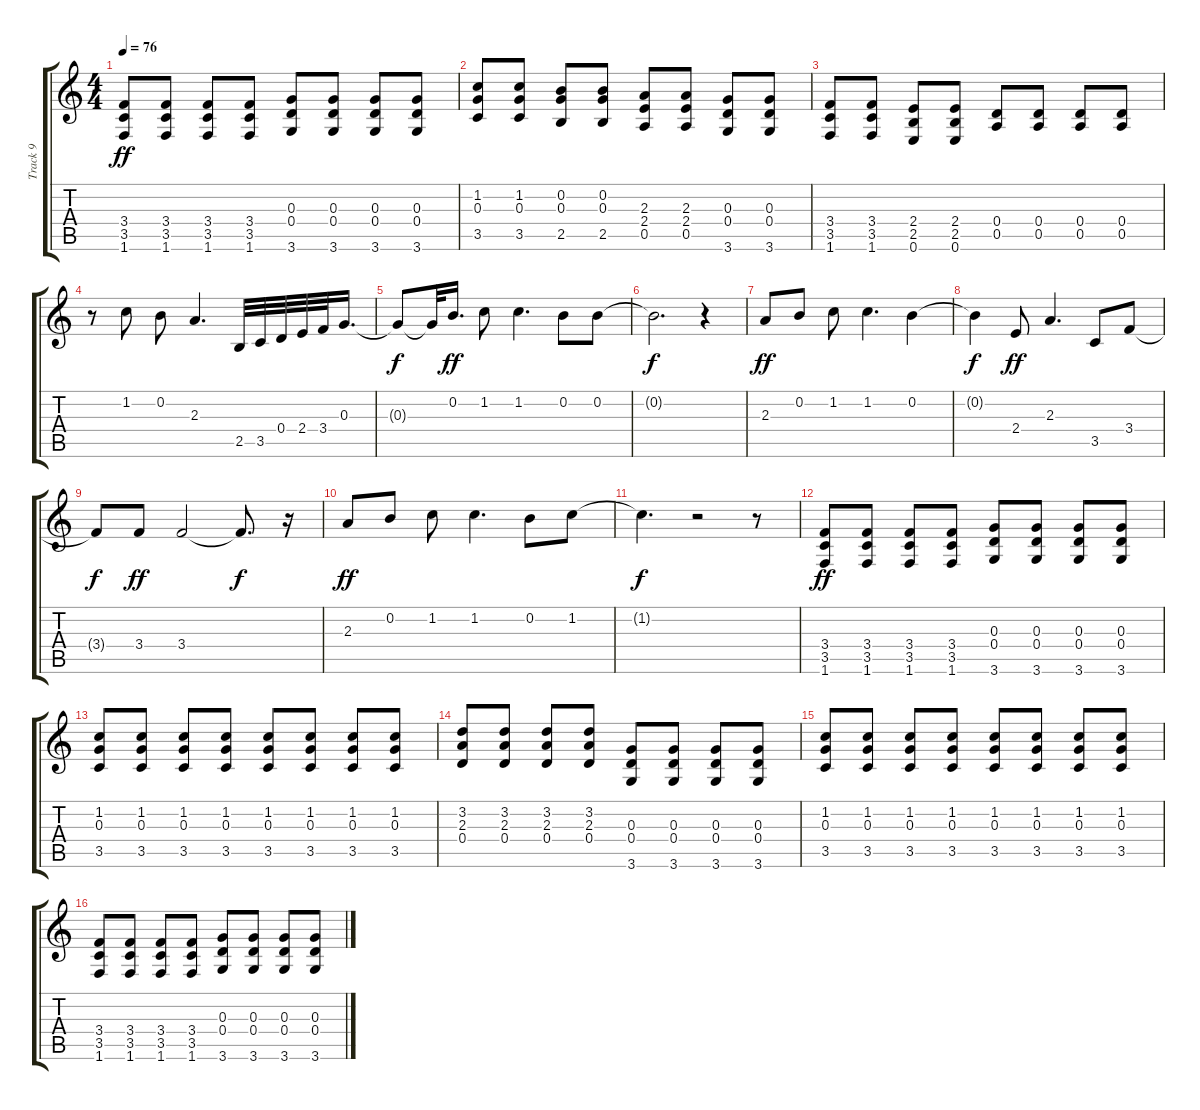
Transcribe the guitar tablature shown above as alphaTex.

\track ("Track 9" "Track 9") {instrument distortionguitar}
\staff {score tabs}
\tuning (E4 B3 G3 D3 A2 E2) {hide}
\ts (4 4)
\tempo 76
\clef g2
\ks c
(3.4 3.5 1.6).8{dy ff} (3.4 3.5 1.6).8 (3.4 3.5 1.6).8 (3.4 3.5 1.6).8 (0.3 0.4 3.6).8 (0.3 0.4 3.6).8 (0.3 0.4 3.6).8 (0.3 0.4 3.6).8 |
(1.2 0.3 3.5).8 (1.2 0.3 3.5).8 (0.2 0.3 2.5).8 (0.2 0.3 2.5).8 (2.3 2.4 0.5).8 (2.3 2.4 0.5).8 (0.3 0.4 3.6).8 (0.3 0.4 3.6).8 |
(3.4 3.5 1.6).8 (3.4 3.5 1.6).8 (2.4 2.5 0.6).8 (2.4 2.5 0.6).8 (0.4 0.5).8 (0.4 0.5).8 (0.4 0.5).8 (0.4 0.5).8 |
r.8 1.2.8 0.2.8 2.3.4{d} 2.5.32 3.5.32 0.4.32 2.4.32 3.4.32 0.3.16{d} |
0.3{t}.8{dy f} 0.3{t}.32 0.2.16{d dy ff} 1.2.8 1.2.4{d} 0.2.8 0.2.8 |
0.2{t}.2{d dy f} r.4 |
2.3.8{dy ff} 0.2.8 1.2.8 1.2.4{d} 0.2.4 |
0.2{t}.4{dy f} 2.4.8{dy ff} 2.3.4{d} 3.5.8 3.4.8 |
3.4{t}.8{dy f} 3.4.8{dy ff} 3.4.2 3.4{t}.8{d dy f} r.16 |
2.3.8{dy ff} 0.2.8 1.2.8 1.2.4{d} 0.2.8 1.2.8 |
1.2{t}.4{d dy f} r.2 r.8 |
(3.4 3.5 1.6).8{dy ff} (3.4 3.5 1.6).8 (3.4 3.5 1.6).8 (3.4 3.5 1.6).8 (0.3 0.4 3.6).8 (0.3 0.4 3.6).8 (0.3 0.4 3.6).8 (0.3 0.4 3.6).8 |
(1.2 0.3 3.5).8 (1.2 0.3 3.5).8 (1.2 0.3 3.5).8 (1.2 0.3 3.5).8 (1.2 0.3 3.5).8 (1.2 0.3 3.5).8 (1.2 0.3 3.5).8 (1.2 0.3 3.5).8 |
(3.2 2.3 0.4).8 (3.2 2.3 0.4).8 (3.2 2.3 0.4).8 (3.2 2.3 0.4).8 (0.3 0.4 3.6).8 (0.3 0.4 3.6).8 (0.3 0.4 3.6).8 (0.3 0.4 3.6).8 |
(1.2 0.3 3.5).8 (1.2 0.3 3.5).8 (1.2 0.3 3.5).8 (1.2 0.3 3.5).8 (1.2 0.3 3.5).8 (1.2 0.3 3.5).8 (1.2 0.3 3.5).8 (1.2 0.3 3.5).8 |
(3.4 3.5 1.6).8 (3.4 3.5 1.6).8 (3.4 3.5 1.6).8 (3.4 3.5 1.6).8 (0.3 0.4 3.6).8 (0.3 0.4 3.6).8 (0.3 0.4 3.6).8 (0.3 0.4 3.6).8
